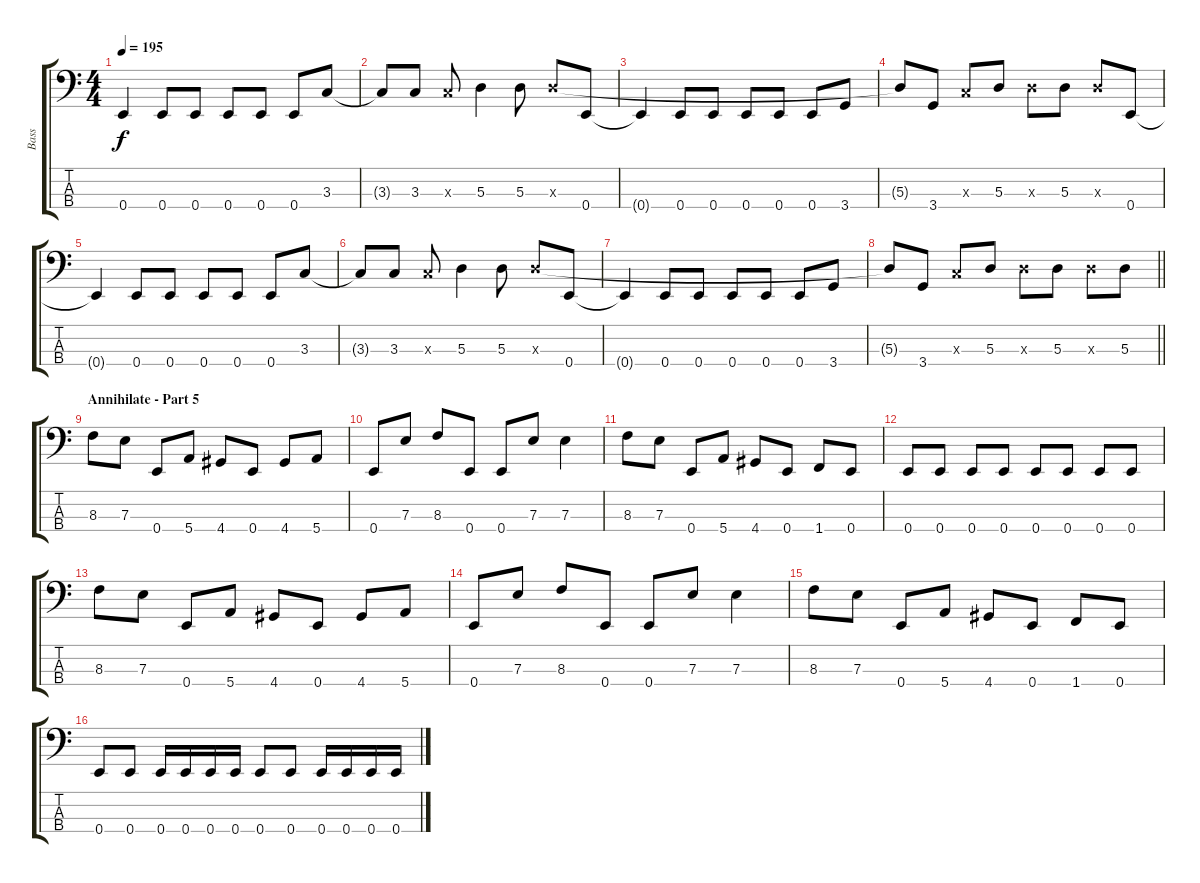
\track ("Bass" "Bass") {instrument slapbass2}
\staff {score tabs}
\tuning (G2 D2 A1 E1) {hide}
\ts (4 4)
\tempo 195
\clef f4
\ks c
0.4{t}.4{dy f} 0.4.8 0.4.8 0.4.8 0.4.8 0.4.8 3.3.8 |
3.3{t}.8 3.3.8 3.3{x}.8 5.3.4 5.3.8 5.3{x}.8 0.4.8 |
0.4{t}.4 0.4.8 0.4.8 0.4.8 0.4.8 0.4.8 3.4.8 |
5.3{t}.8 3.4.8 3.3{x}.8 5.3.8 5.3{x}.8 5.3.8 5.3{x}.8 0.4.8 |
0.4{t}.4 0.4.8 0.4.8 0.4.8 0.4.8 0.4.8 3.3.8 |
3.3{t}.8 3.3.8 3.3{x}.8 5.3.4 5.3.8 5.3{x}.8 0.4.8 |
0.4{t}.4 0.4.8 0.4.8 0.4.8 0.4.8 0.4.8 3.4.8 |
\barLineRight lightlight
5.3{t}.8 3.4.8 3.3{x}.8 5.3.8 5.3{x}.8 5.3.8 5.3{x}.8 5.3.8 |
\section ("" "Annihilate - Part 5")
8.3.8 7.3.8 0.4.8 5.4.8 4.4.8 0.4.8 4.4.8 5.4.8 |
0.4.8 7.3.8 8.3.8 0.4.8 0.4.8 7.3.8 7.3.4 |
8.3.8 7.3.8 0.4.8 5.4.8 4.4.8 0.4.8 1.4.8 0.4.8 |
0.4.8 0.4.8 0.4.8 0.4.8 0.4.8 0.4.8 0.4.8 0.4.8 |
8.3.8 7.3.8 0.4.8 5.4.8 4.4.8 0.4.8 4.4.8 5.4.8 |
0.4.8 7.3.8 8.3.8 0.4.8 0.4.8 7.3.8 7.3.4 |
8.3.8 7.3.8 0.4.8 5.4.8 4.4.8 0.4.8 1.4.8 0.4.8 |
0.4.8 0.4.8 0.4.16 0.4.16 0.4.16 0.4.16 0.4.8 0.4.8 0.4.16 0.4.16 0.4.16 0.4.16
